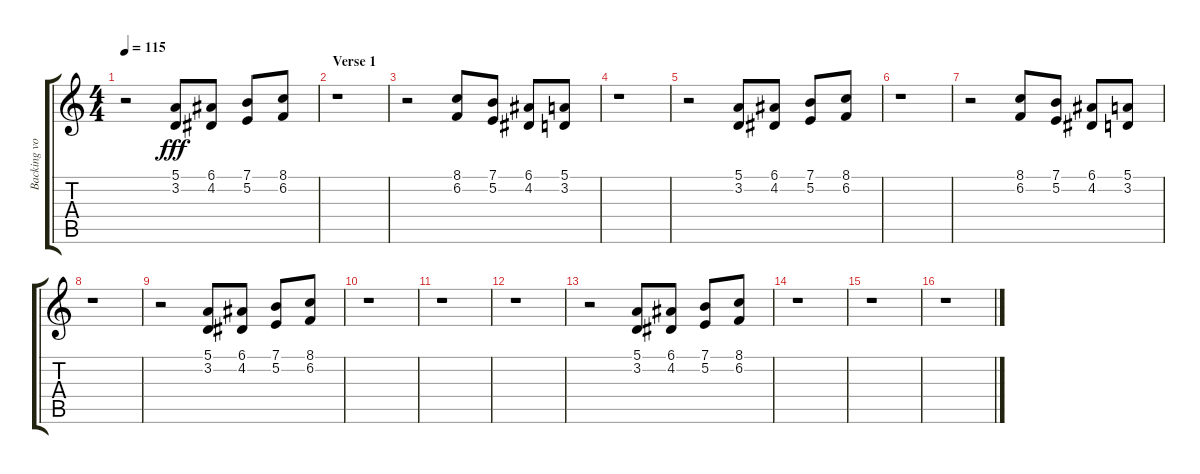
\track ("Backing vocals" "Backing vo") {instrument choiraahs}
\staff {score tabs}
\tuning (E4 B3 G3 D3 A2 E2) {hide}
\ts (4 4)
\tempo 115
\clef g2
\ks c
r.2{dy fff} (5.1 3.2).8 (6.1 4.2).8 (7.1 5.2).8 (8.1 6.2).8 |
\section ("" "Verse 1")
r.1 |
r.2 (8.1 6.2).8 (7.1 5.2).8 (6.1 4.2).8 (5.1 3.2).8 |
r.1 |
r.2 (5.1 3.2).8 (6.1 4.2).8 (7.1 5.2).8 (8.1 6.2).8 |
r.1 |
r.2 (8.1 6.2).8 (7.1 5.2).8 (6.1 4.2).8 (5.1 3.2).8 |
r.1 |
r.2 (5.1 3.2).8 (6.1 4.2).8 (7.1 5.2).8 (8.1 6.2).8 |
r.1 |
r.1 |
r.1 |
r.2 (5.1 3.2).8 (6.1 4.2).8 (7.1 5.2).8 (8.1 6.2).8 |
r.1 |
r.1 |
r.1
